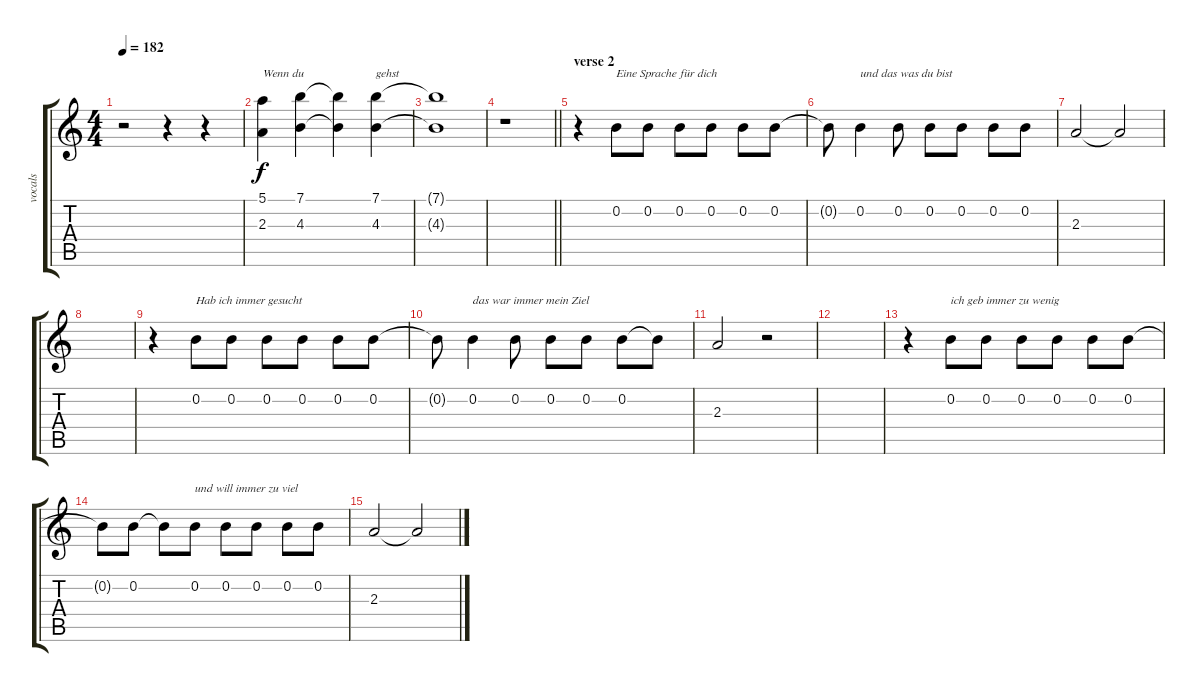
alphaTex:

\track ("vocals" "vocals") {instrument electricguitarjazz}
\staff {score tabs}
\tuning (E4 B3 G3 D3 A2 E2) {hide}
\ts (4 4)
\tempo 182
\clef g2
\ks c
r.2{dy f} r.4 r.4 |
(5.1 2.3).4{txt "Wenn du"} (7.1 4.3).4 (7.1{t} 4.3{t}).4 (7.1 4.3).4{txt "gehst"} |
(7.1{t} 4.3{t}).1 |
\barLineRight lightlight
r.1 |
\section ("" "verse 2")
r.4 0.2.8{txt "Eine Sprache für dich"} 0.2.8 0.2.8 0.2.8 0.2.8 0.2.8 |
0.2{t}.8 0.2.4{txt "und das was du bist"} 0.2.8 0.2.8 0.2.8 0.2.8 0.2.8 |
2.3.2 2.3{t}.2 |
|
r.4 0.2.8{txt "Hab ich immer gesucht"} 0.2.8 0.2.8 0.2.8 0.2.8 0.2.8 |
0.2{t}.8 0.2.4{txt "das war immer mein Ziel"} 0.2.8 0.2.8 0.2.8 0.2.8 0.2{t}.8 |
2.3.2 r.2 |
|
r.4 0.2.8{txt "ich geb immer zu wenig"} 0.2.8 0.2.8 0.2.8 0.2.8 0.2.8 |
0.2{t}.8 0.2.8 0.2{t}.8 0.2.8{txt "und will immer zu viel"} 0.2.8 0.2.8 0.2.8 0.2.8 |
2.3.2 2.3{t}.2
